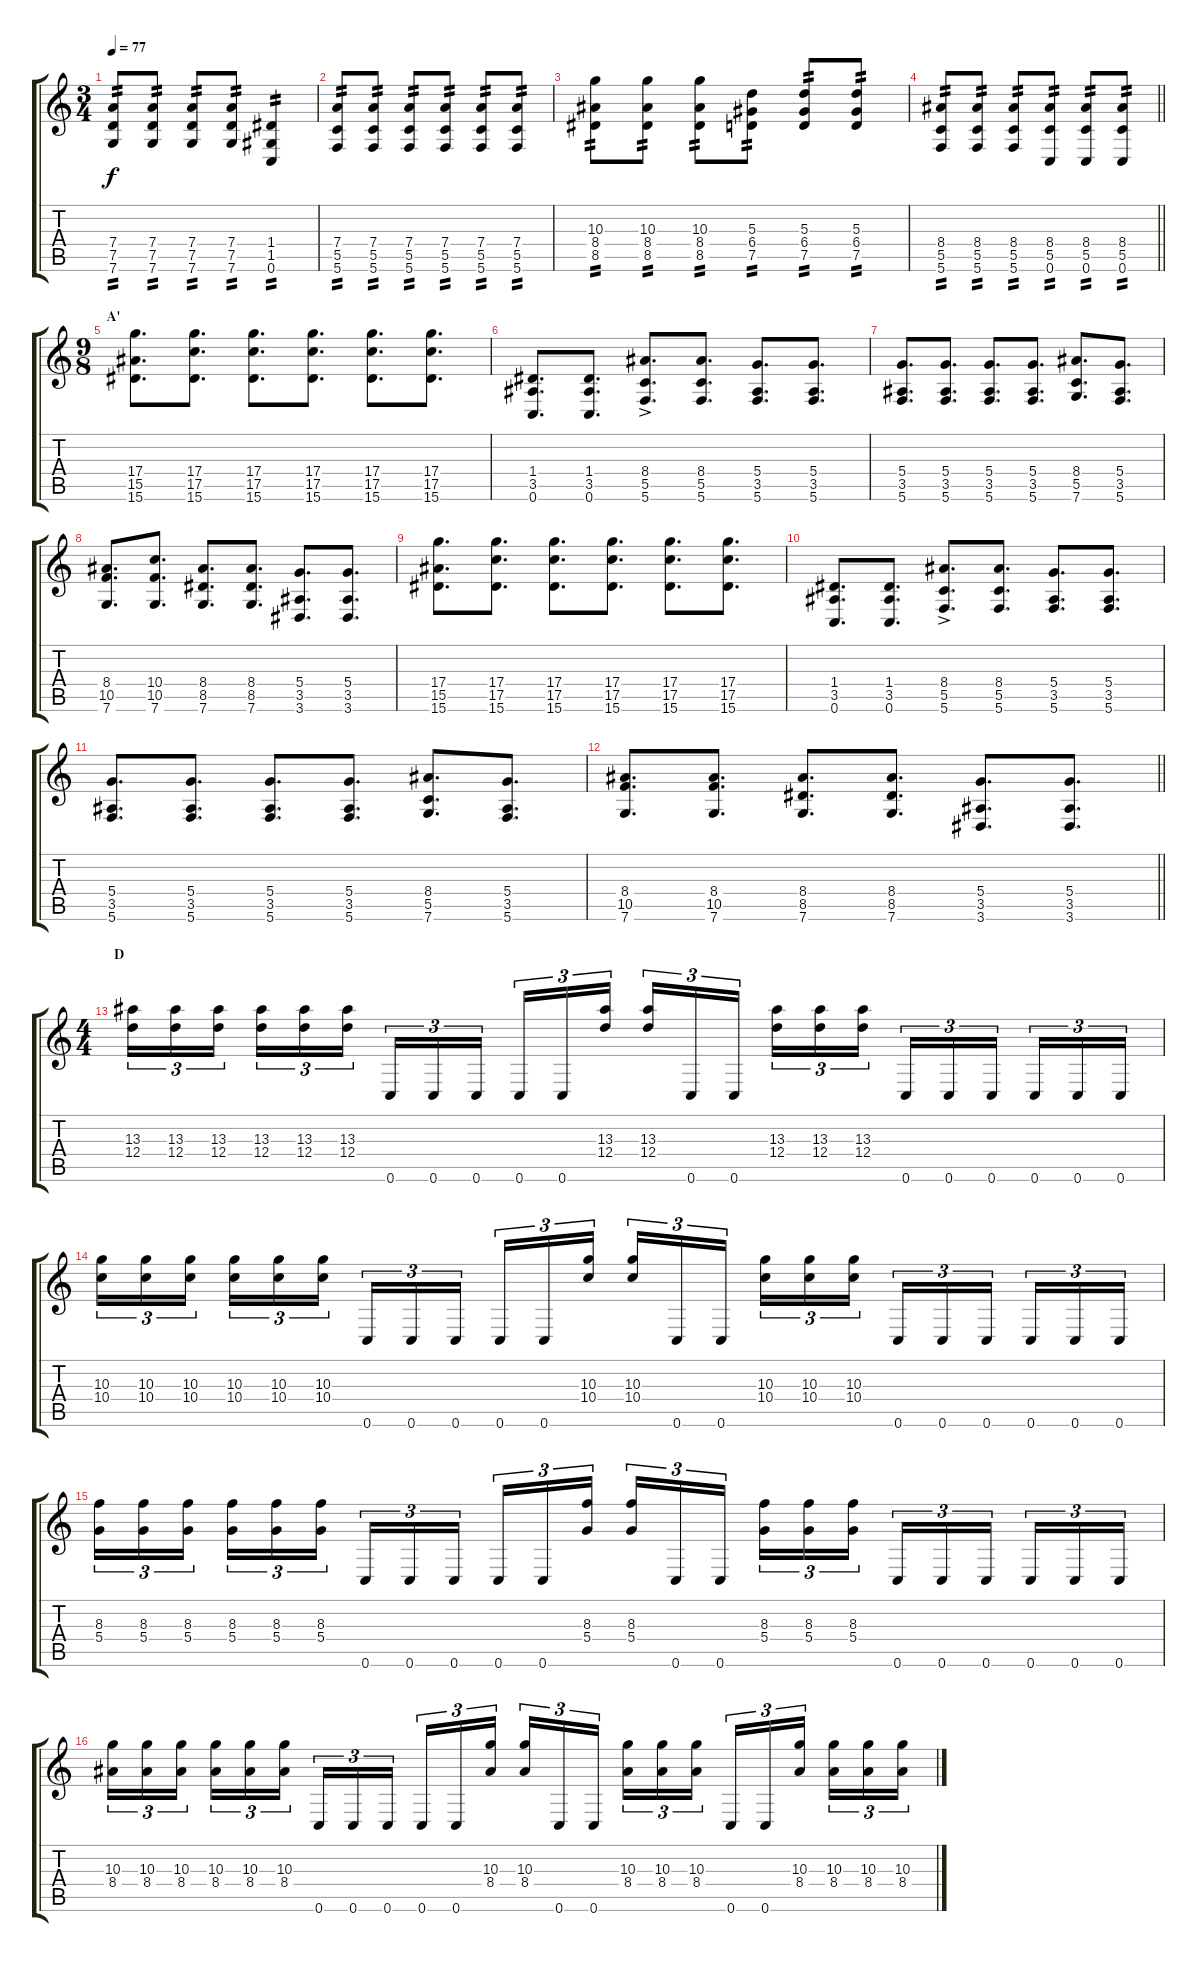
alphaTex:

\track "" {instrument overdrivenguitar}
\staff {score tabs}
\tuning (G4 E4 A3 D3 G2 C2) {hide}
\ts (3 4)
\tempo 77
\clef g2
\ks c
(7.4 7.5 7.6).8{tp 2 dy f} (7.4 7.5 7.6).8{tp 2} (7.4 7.5 7.6).8{tp 2} (7.4 7.5 7.6).8{tp 2} (1.4 1.5 0.6).4{tp 2} |
(7.4 5.5 5.6).8{tp 2} (7.4 5.5 5.6).8{tp 2} (7.4 5.5 5.6).8{tp 2} (7.4 5.5 5.6).8{tp 2} (7.4 5.5 5.6).8{tp 2} (7.4 5.5 5.6).8{tp 2} |
(10.3 8.4 8.5).8{tp 2} (10.3 8.4 8.5).8{tp 2} (10.3 8.4 8.5).8{tp 2} (5.3 6.4 7.5).8{tp 2} (5.3 6.4 7.5).8{tp 2} (5.3 6.4 7.5).8{tp 2} |
\barLineRight lightlight
(8.4 5.5 5.6).8{tp 2} (8.4 5.5 5.6).8{tp 2} (8.4 5.5 5.6).8{tp 2} (8.4 5.5 0.6).8{tp 2} (8.4 5.5 0.6).8{tp 2} (8.4 5.5 0.6).8{tp 2} |
\ts (9 8)
\section ("" "A'")
(17.4 15.5 15.6).8{d} (17.4 17.5 15.6).8{d} (17.4 17.5 15.6).8{d} (17.4 17.5 15.6).8{d} (17.4 17.5 15.6).8{d} (17.4 17.5 15.6).8{d} |
(1.4 3.5 0.6).8{d} (1.4 3.5 0.6).8{d} (8.4{ac} 5.5{ac} 5.6{ac}).8{d} (8.4 5.5 5.6).8{d} (5.4 3.5 5.6).8{d} (5.4 3.5 5.6).8{d} |
(5.4 3.5 5.6).8{d} (5.4 3.5 5.6).8{d} (5.4 3.5 5.6).8{d} (5.4 3.5 5.6).8{d} (8.4 5.5 7.6).8{d} (5.4 3.5 5.6).8{d} |
(8.4 10.5 7.6).8{d} (10.4 10.5 7.6).8{d} (8.4 8.5 7.6).8{d} (8.4 8.5 7.6).8{d} (5.4 3.5 3.6).8{d} (5.4 3.5 3.6).8{d} |
(17.4 15.5 15.6).8{d} (17.4 17.5 15.6).8{d} (17.4 17.5 15.6).8{d} (17.4 17.5 15.6).8{d} (17.4 17.5 15.6).8{d} (17.4 17.5 15.6).8{d} |
(1.4 3.5 0.6).8{d} (1.4 3.5 0.6).8{d} (8.4{ac} 5.5{ac} 5.6{ac}).8{d} (8.4 5.5 5.6).8{d} (5.4 3.5 5.6).8{d} (5.4 3.5 5.6).8{d} |
(5.4 3.5 5.6).8{d} (5.4 3.5 5.6).8{d} (5.4 3.5 5.6).8{d} (5.4 3.5 5.6).8{d} (8.4 5.5 7.6).8{d} (5.4 3.5 5.6).8{d} |
\barLineRight lightlight
(8.4 10.5 7.6).8{d} (8.4 10.5 7.6).8{d} (8.4 8.5 7.6).8{d} (8.4 8.5 7.6).8{d} (5.4 3.5 3.6).8{d} (5.4 3.5 3.6).8{d} |
\ts (4 4)
\section ("" "D")
(13.3 12.4).16{tu (3 2)} (13.3 12.4).16{tu (3 2)} (13.3 12.4).16{tu (3 2) beam splitsecondary} (13.3 12.4).16{tu (3 2)} (13.3 12.4).16{tu (3 2)} (13.3 12.4).16{tu (3 2)} 0.6.16{tu (3 2)} 0.6.16{tu (3 2)} 0.6.16{tu (3 2) beam splitsecondary} 0.6.16{tu (3 2)} 0.6.16{tu (3 2)} (13.3 12.4).16{tu (3 2)} (13.3 12.4).16{tu (3 2)} 0.6.16{tu (3 2)} 0.6.16{tu (3 2) beam splitsecondary} (13.3 12.4).16{tu (3 2)} (13.3 12.4).16{tu (3 2)} (13.3 12.4).16{tu (3 2)} 0.6.16{tu (3 2)} 0.6.16{tu (3 2)} 0.6.16{tu (3 2) beam splitsecondary} 0.6.16{tu (3 2)} 0.6.16{tu (3 2)} 0.6.16{tu (3 2)} |
(10.3 10.4).16{tu (3 2)} (10.3 10.4).16{tu (3 2)} (10.3 10.4).16{tu (3 2) beam splitsecondary} (10.3 10.4).16{tu (3 2)} (10.3 10.4).16{tu (3 2)} (10.3 10.4).16{tu (3 2)} 0.6.16{tu (3 2)} 0.6.16{tu (3 2)} 0.6.16{tu (3 2) beam splitsecondary} 0.6.16{tu (3 2)} 0.6.16{tu (3 2)} (10.3 10.4).16{tu (3 2)} (10.3 10.4).16{tu (3 2)} 0.6.16{tu (3 2)} 0.6.16{tu (3 2) beam splitsecondary} (10.3 10.4).16{tu (3 2)} (10.3 10.4).16{tu (3 2)} (10.3 10.4).16{tu (3 2)} 0.6.16{tu (3 2)} 0.6.16{tu (3 2)} 0.6.16{tu (3 2) beam splitsecondary} 0.6.16{tu (3 2)} 0.6.16{tu (3 2)} 0.6.16{tu (3 2)} |
(8.3 5.4).16{tu (3 2)} (8.3 5.4).16{tu (3 2)} (8.3 5.4).16{tu (3 2) beam splitsecondary} (8.3 5.4).16{tu (3 2)} (8.3 5.4).16{tu (3 2)} (8.3 5.4).16{tu (3 2)} 0.6.16{tu (3 2)} 0.6.16{tu (3 2)} 0.6.16{tu (3 2) beam splitsecondary} 0.6.16{tu (3 2)} 0.6.16{tu (3 2)} (8.3 5.4).16{tu (3 2)} (8.3 5.4).16{tu (3 2)} 0.6.16{tu (3 2)} 0.6.16{tu (3 2) beam splitsecondary} (8.3 5.4).16{tu (3 2)} (8.3 5.4).16{tu (3 2)} (8.3 5.4).16{tu (3 2)} 0.6.16{tu (3 2)} 0.6.16{tu (3 2)} 0.6.16{tu (3 2) beam splitsecondary} 0.6.16{tu (3 2)} 0.6.16{tu (3 2)} 0.6.16{tu (3 2)} |
(10.3 8.4).16{tu (3 2)} (10.3 8.4).16{tu (3 2)} (10.3 8.4).16{tu (3 2) beam splitsecondary} (10.3 8.4).16{tu (3 2)} (10.3 8.4).16{tu (3 2)} (10.3 8.4).16{tu (3 2)} 0.6.16{tu (3 2)} 0.6.16{tu (3 2)} 0.6.16{tu (3 2) beam splitsecondary} 0.6.16{tu (3 2)} 0.6.16{tu (3 2)} (10.3 8.4).16{tu (3 2)} (10.3 8.4).16{tu (3 2)} 0.6.16{tu (3 2)} 0.6.16{tu (3 2) beam splitsecondary} (10.3 8.4).16{tu (3 2)} (10.3 8.4).16{tu (3 2)} (10.3 8.4).16{tu (3 2)} 0.6.16{tu (3 2)} 0.6.16{tu (3 2)} (10.3 8.4).16{tu (3 2) beam splitsecondary} (10.3 8.4).16{tu (3 2)} (10.3 8.4).16{tu (3 2)} (10.3 8.4).16{tu (3 2)}
